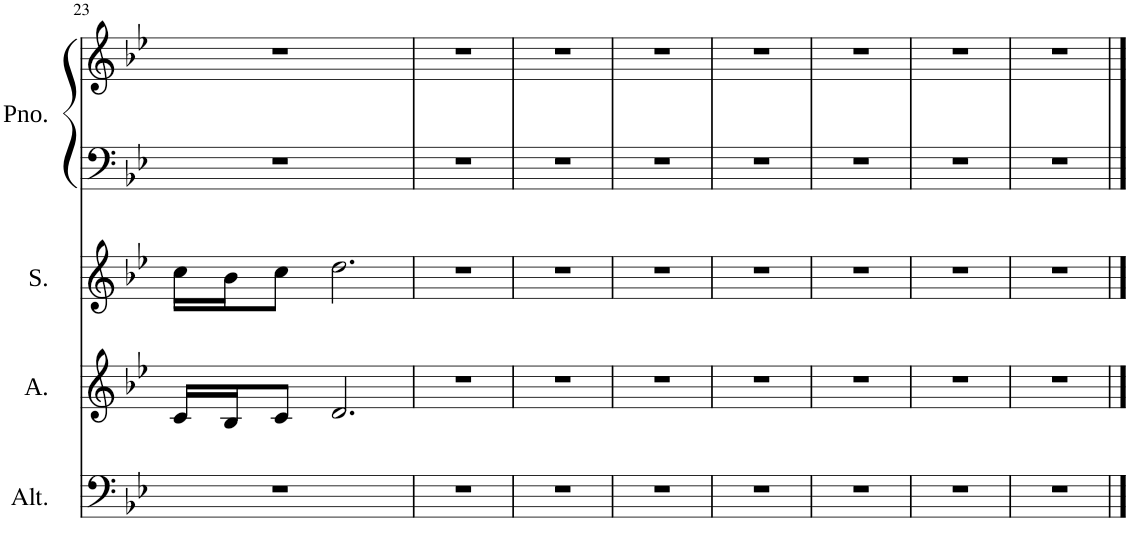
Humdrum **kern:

**kern	**kern	**kern	**kern	**kern
*part4	*part3	*part2	*part1	*part1
*staff5	*staff4	*staff3	*staff2	*staff1
*I"Alto	*I"Alto	*I"Soprano	*I"Piano	*
*I'Alt.	*I'A.	*I'S.	*I'Pno.	*
!!LO:PB:g=z
*clefF4	*clefG2	*clefG2	*clefF4	*clefG2
*k[b-e-]	*k[b-e-]	*k[b-e-]	*k[b-e-]	*k[b-e-]
*M4/4	*M4/4	*M4/4	*M4/4	*M4/4
=23	=23	=23	=23	=23
1r	16c/LL	16cc\LL	1r	1r
.	16B-/J	16b-\J	.	.
.	8c/J	8cc\J	.	.
.	2.d/	2.dd\	.	.
=24	=24	=24	=24	=24
1r	1r	1r	1r	1r
=25	=25	=25	=25	=25
1r	1r	1r	1r	1r
=26	=26	=26	=26	=26
1r	1r	1r	1r	1r
=27	=27	=27	=27	=27
1r	1r	1r	1r	1r
=28	=28	=28	=28	=28
1r	1r	1r	1r	1r
=29	=29	=29	=29	=29
1r	1r	1r	1r	1r
=30	=30	=30	=30	=30
1r	1r	1r	1r	1r
==	==	==	==	==
*-	*-	*-	*-	*-
